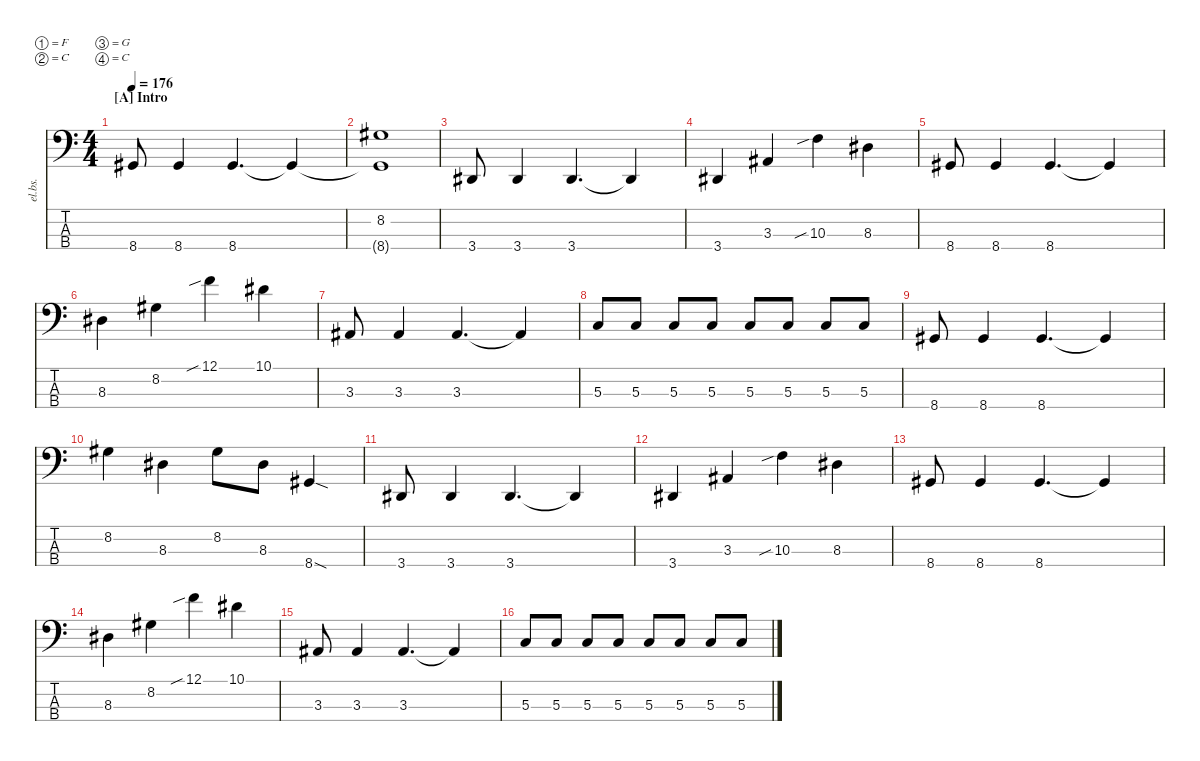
\hideDynamics
\bracketExtendMode nobrackets
\track ("E.Bass" "el.bs.") {instrument electricbassfinger}
\staff {score tabs}
\tuning (F2 C2 G1 C1)
\ts (4 4)
\beaming (8 2 2 2 2)
\section ("A" "Intro")
\tempo 176
\clef f4
\ks c
8.4{acc #}.8{dy mf instrument electricbassfinger beam Up} 8.4{acc #}.4{beam Up} 8.4{acc #}.4{d beam Up} 8.4{t acc #}.4{beam Up} |
(8.4{t acc #} 8.2{acc #}).1{beam Up} |
3.4{acc #}.8{beam Up} 3.4{acc #}.4{beam Up} 3.4{acc #}.4{d beam Up} 3.4{t acc #}.4{beam Up} |
3.4{acc #}.4{beam Up} 3.3{acc #}.4{beam Up} 10.3{sib}.4{beam Down} 8.3{acc #}.4{beam Down} |
8.4{acc #}.8{beam Up} 8.4{acc #}.4{beam Up} 8.4{acc #}.4{d beam Up} 8.4{t acc #}.4{beam Up} |
8.3{acc #}.4{beam Down} 8.2{acc #}.4{beam Down} 12.1{sib}.4{beam Down} 10.1{acc #}.4{beam Down} |
3.3{acc #}.8{beam Up} 3.3{acc #}.4{beam Up} 3.3{acc #}.4{d beam Up} 3.3{t acc #}.4{beam Up} |
5.3.8{beam Up} 5.3.8{beam Up} 5.3.8{beam Up} 5.3.8{beam Up} 5.3.8{beam Up} 5.3.8{beam Up} 5.3.8{beam Up} 5.3.8{beam Up} |
8.4{acc #}.8{beam Up} 8.4{acc #}.4{beam Up} 8.4{acc #}.4{d beam Up} 8.4{t acc #}.4{beam Up} |
8.2{acc #}.4{beam Down} 8.3{acc #}.4{beam Down} 8.2{acc #}.8{beam Down} 8.3{acc #}.8{beam Down} 8.4{sod acc #}.4{beam Up} |
3.4{acc #}.8{beam Up} 3.4{acc #}.4{beam Up} 3.4{acc #}.4{d beam Up} 3.4{t acc #}.4{beam Up} |
3.4{acc #}.4{beam Up} 3.3{acc #}.4{beam Up} 10.3{sib}.4{beam Down} 8.3{acc #}.4{beam Down} |
8.4{acc #}.8{beam Up} 8.4{acc #}.4{beam Up} 8.4{acc #}.4{d beam Up} 8.4{t acc #}.4{beam Up} |
8.3{acc #}.4{beam Down} 8.2{acc #}.4{beam Down} 12.1{sib}.4{beam Down} 10.1{acc #}.4{beam Down} |
3.3{acc #}.8{beam Up} 3.3{acc #}.4{beam Up} 3.3{acc #}.4{d beam Up} 3.3{t acc #}.4{beam Up} |
5.3.8{beam Up} 5.3.8{beam Up} 5.3.8{beam Up} 5.3.8{beam Up} 5.3.8{beam Up} 5.3.8{beam Up} 5.3.8{beam Up} 5.3.8{beam Up}
